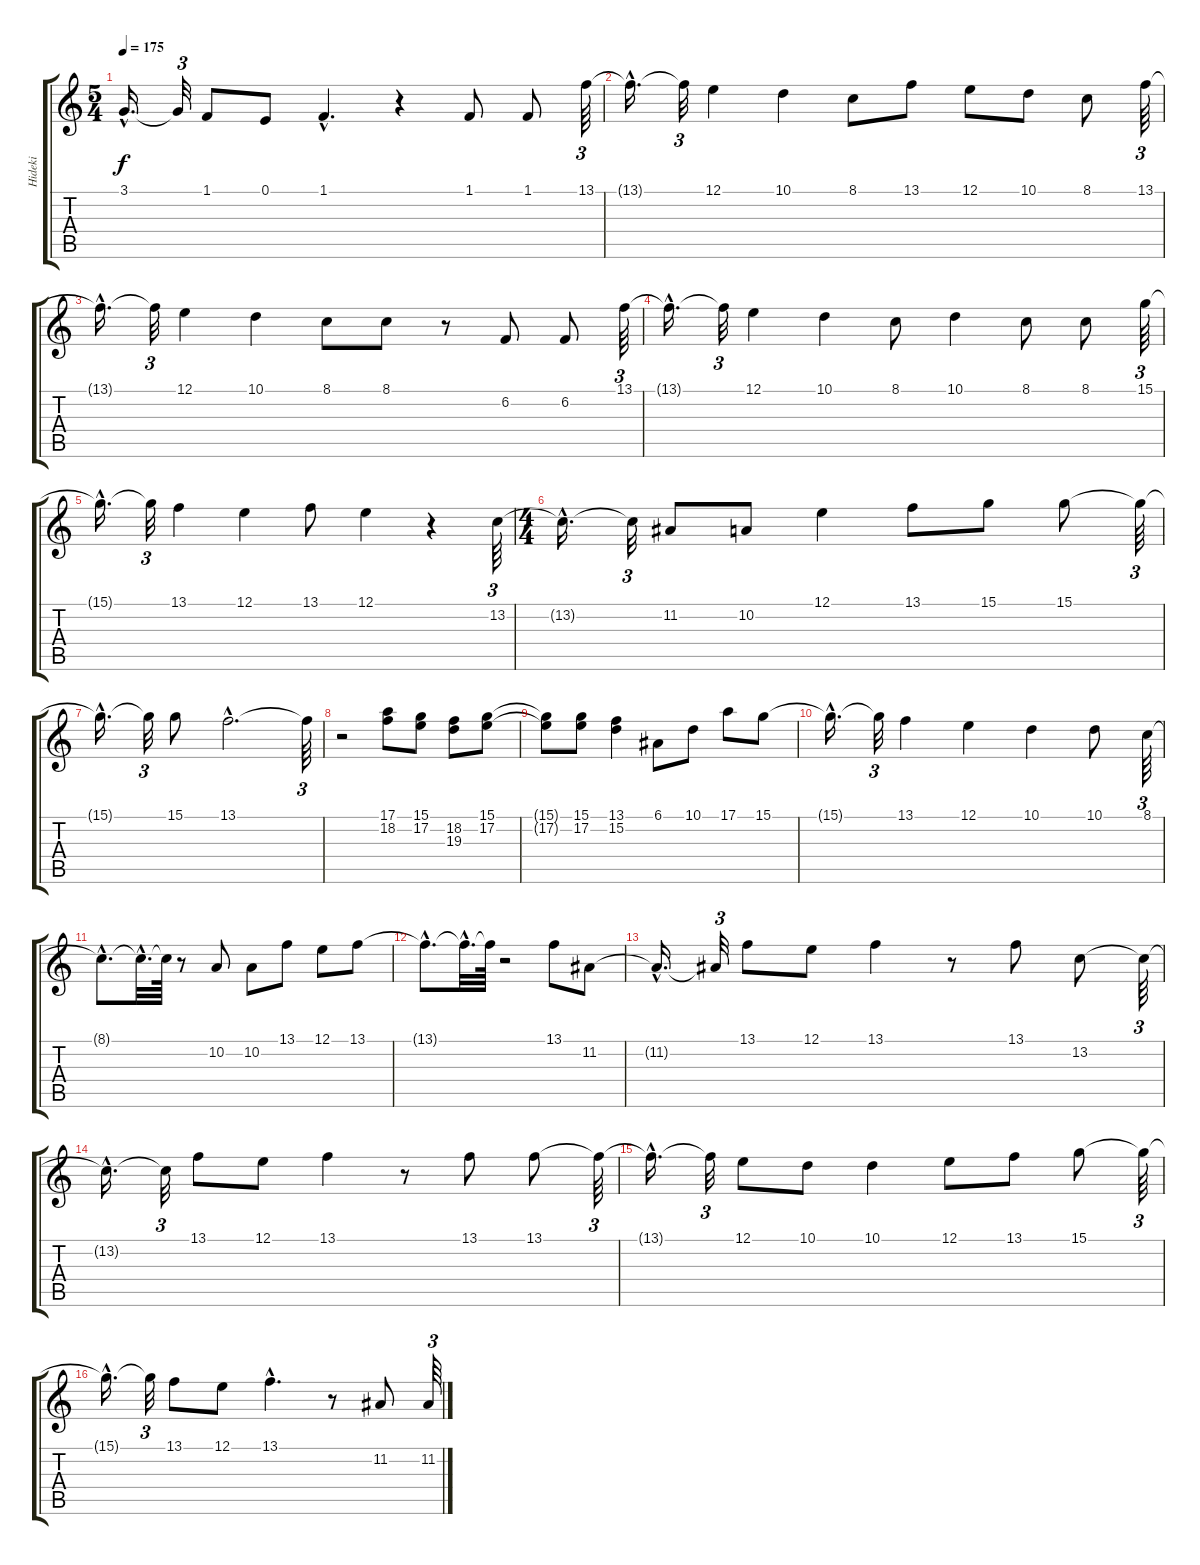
\track ("Hideki" "Hideki") {instrument shakuhachi}
\staff {score tabs}
\tuning (E4 B3 G3 D3 A2 D2) {hide}
\ts (5 4)
\tempo 175
\clef g2
\ks c
3.1{hac t}.16{d dy f} 3.1{t}.32{tu (3 2)} 1.1.8 0.1.8 1.1{hac}.4{d} r.4 1.1.8 1.1.8 13.1.64{tu (3 2)} |
13.1{hac t}.16{d} 13.1{t}.32{tu (3 2)} 12.1.4 10.1.4 8.1.8 13.1.8 12.1.8 10.1.8 8.1.8 13.1.64{tu (3 2)} |
13.1{hac t}.16{d} 13.1{t}.32{tu (3 2)} 12.1.4 10.1.4 8.1.8 8.1.8 r.8 6.2.8 6.2.8 13.1.64{tu (3 2)} |
13.1{hac t}.16{d} 13.1{t}.32{tu (3 2)} 12.1.4 10.1.4 8.1.8 10.1.4 8.1.8 8.1.8 15.1.64{tu (3 2)} |
15.1{hac t}.16{d} 15.1{t}.32{tu (3 2)} 13.1.4 12.1.4 13.1.8 12.1.4 r.4 13.2.64{tu (3 2)} |
\ts (4 4)
13.2{hac t}.16{d} 13.2{t}.32{tu (3 2)} 11.2.8 10.2.8 12.1.4 13.1.8 15.1.8 15.1.8 15.1{t}.64{tu (3 2)} |
15.1{hac t}.16{d} 15.1{t}.32{tu (3 2)} 15.1.8 13.1{hac}.2{d} 13.1{t}.64{tu (3 2)} |
r.2 (17.1 18.2).8{volume 16 instrument lead6voice} (15.1 17.2).8 (18.2 19.3).8 (15.1 17.2).8 |
(15.1{t} 17.2{t}).8 (15.1 17.2).8 (13.1 15.2).4 6.1.8{instrument shakuhachi} 10.1.8 17.1.8 15.1.8 |
15.1{hac t}.16{d} 15.1{t}.32{tu (3 2)} 13.1.4 12.1.4 10.1.4 10.1.8 8.1.64{tu (3 2)} |
8.1{hac t}.8{d} 8.1{hac t}.32{d} 8.1{t}.64 r.8 10.2.8 10.2.8 13.1.8 12.1.8 13.1.8 |
13.1{hac t}.8{d} 13.1{hac t}.32{d} 13.1{t}.64 r.2 13.1.8 11.2.8 |
11.2{hac t}.16{d} 11.2{t}.32{tu (3 2)} 13.1.8 12.1.8 13.1.4 r.8 13.1.8 13.2.8 13.2{t}.64{tu (3 2)} |
13.2{hac t}.16{d} 13.2{t}.32{tu (3 2)} 13.1.8 12.1.8 13.1.4 r.8 13.1.8 13.1.8 13.1{t}.64{tu (3 2)} |
13.1{hac t}.16{d} 13.1{t}.32{tu (3 2)} 12.1.8 10.1.8 10.1.4 12.1.8 13.1.8 15.1.8 15.1{t}.64{tu (3 2)} |
15.1{hac t}.16{d} 15.1{t}.32{tu (3 2)} 13.1.8 12.1.8 13.1{hac}.4{d} r.8 11.2.8 11.2.64{tu (3 2)}
